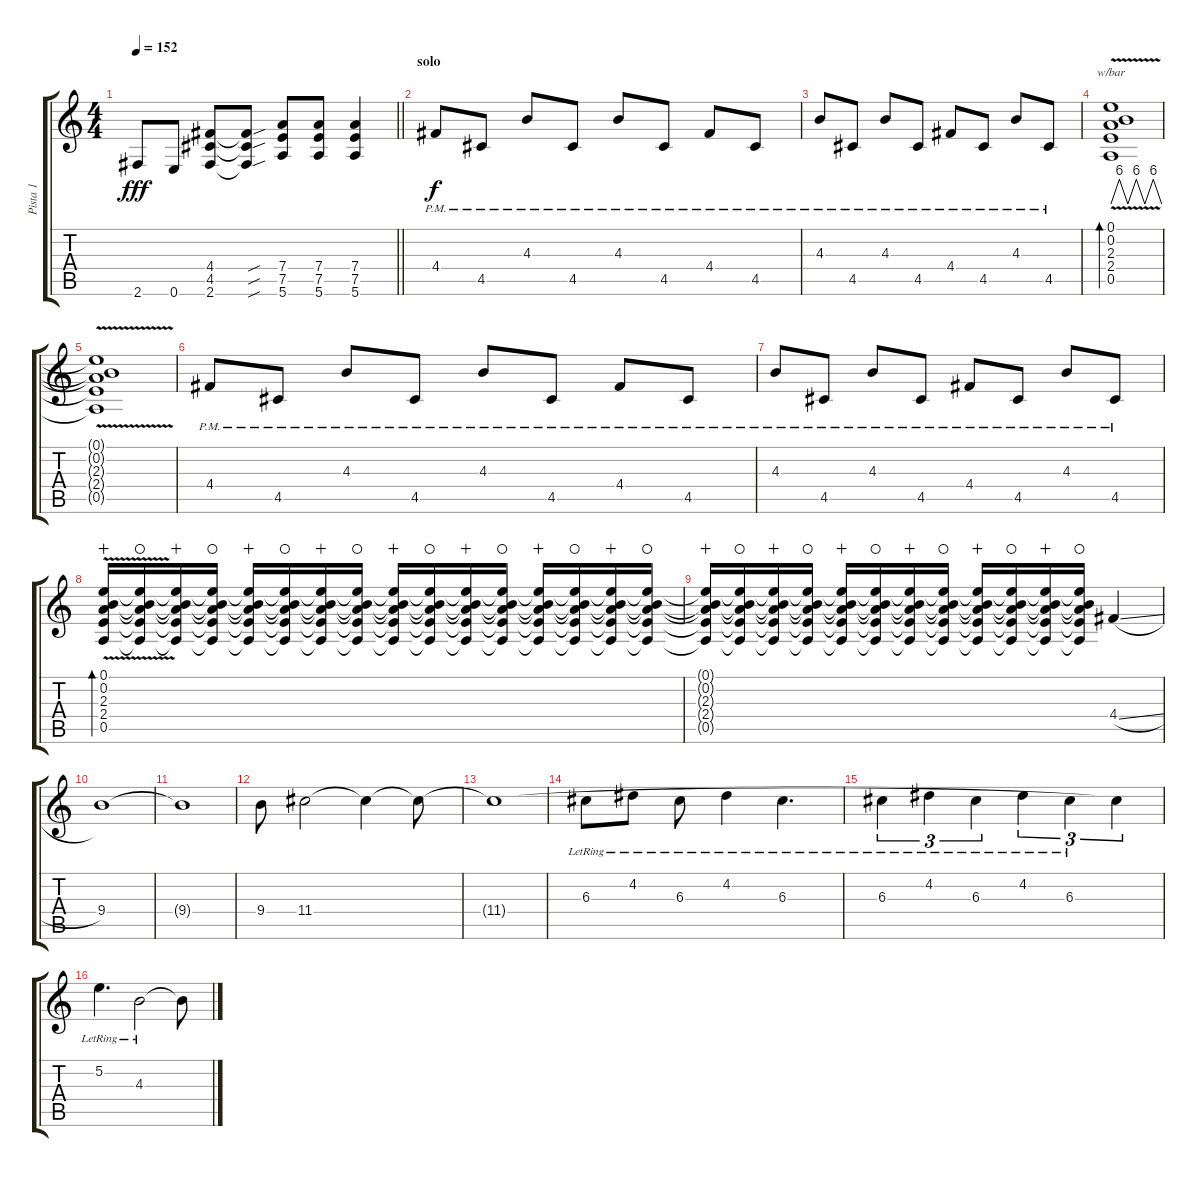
\track ("Pista 1" "Pista 1") {instrument electricguitarclean}
\staff {score tabs}
\tuning (E4 B3 G3 D3 A2 E2) {hide}
\ts (4 4)
\tempo 152
\clef g2
\barLineRight lightlight
\ks c
2.6.8{dy fff} 0.6.8 (4.4 4.5 2.6).8 (4.4{sou t} 4.5{sou t} 2.6{sou t}).8 (7.4 7.5 5.6).8 (7.4 7.5 5.6).8 (7.4 7.5 5.6).4 |
\section ("" "solo")
4.4{pm}.8{dy f volume 13 instrument electricguitarclean} 4.5{pm}.8 4.3{pm}.8 4.5{pm}.8 4.3{pm}.8 4.5{pm}.8 4.4{pm}.8 4.5{pm}.8 |
4.3{pm}.8 4.5{pm}.8 4.3{pm}.8 4.5{pm}.8 4.4{pm}.8 4.5{pm}.8 4.3{pm}.8 4.5{pm}.8 |
(0.1 0.2{v} 2.3 2.4 0.5).1{tbe (custom default 0 0 10 24 20 0 30 24 40 0 50 24 60 0) bd 240} |
(0.1{t} 0.2{t} 2.3{t} 2.4{t} 0.5{t}).1 |
4.4{pm}.8{volume 13 instrument electricguitarclean} 4.5{pm}.8 4.3{pm}.8 4.5{pm}.8 4.3{pm}.8 4.5{pm}.8 4.4{pm}.8 4.5{pm}.8 |
4.3{pm}.8 4.5{pm}.8 4.3{pm}.8 4.5{pm}.8 4.4{pm}.8 4.5{pm}.8 4.3{pm}.8 4.5{pm}.8 |
(0.1 0.2{v} 2.3 2.4 0.5).16{bd 240 wahc} (0.1{t} 0.2{t} 2.3{t} 2.4{t} 0.5{t}).16{waho} (0.1{t} 0.2{t} 2.3{t} 2.4{t} 0.5{t}).16{wahc} (0.1{t} 0.2{t} 2.3{t} 2.4{t} 0.5{t}).16{waho} (0.1{t} 0.2{t} 2.3{t} 2.4{t} 0.5{t}).16{wahc} (0.1{t} 0.2{t} 2.3{t} 2.4{t} 0.5{t}).16{waho} (0.1{t} 0.2{t} 2.3{t} 2.4{t} 0.5{t}).16{wahc} (0.1{t} 0.2{t} 2.3{t} 2.4{t} 0.5{t}).16{waho} (0.1{t} 0.2{t} 2.3{t} 2.4{t} 0.5{t}).16{wahc} (0.1{t} 0.2{t} 2.3{t} 2.4{t} 0.5{t}).16{waho} (0.1{t} 0.2{t} 2.3{t} 2.4{t} 0.5{t}).16{wahc} (0.1{t} 0.2{t} 2.3{t} 2.4{t} 0.5{t}).16{waho} (0.1{t} 0.2{t} 2.3{t} 2.4{t} 0.5{t}).16{wahc} (0.1{t} 0.2{t} 2.3{t} 2.4{t} 0.5{t}).16{waho} (0.1{t} 0.2{t} 2.3{t} 2.4{t} 0.5{t}).16{wahc} (0.1{t} 0.2{t} 2.3{t} 2.4{t} 0.5{t}).16{waho} |
(0.1{t} 0.2{t} 2.3{t} 2.4{t} 0.5{t}).16{wahc} (0.1{t} 0.2{t} 2.3{t} 2.4{t} 0.5{t}).16{waho} (0.1{t} 0.2{t} 2.3{t} 2.4{t} 0.5{t}).16{wahc} (0.1{t} 0.2{t} 2.3{t} 2.4{t} 0.5{t}).16{waho} (0.1{t} 0.2{t} 2.3{t} 2.4{t} 0.5{t}).16{wahc} (0.1{t} 0.2{t} 2.3{t} 2.4{t} 0.5{t}).16{waho} (0.1{t} 0.2{t} 2.3{t} 2.4{t} 0.5{t}).16{wahc} (0.1{t} 0.2{t} 2.3{t} 2.4{t} 0.5{t}).16{waho} (0.1{t} 0.2{t} 2.3{t} 2.4{t} 0.5{t}).16{wahc} (0.1{t} 0.2{t} 2.3{t} 2.4{t} 0.5{t}).16{waho} (0.1{t} 0.2{t} 2.3{t} 2.4{t} 0.5{t}).16{wahc} (0.1{t} 0.2{t} 2.3{t} 2.4{t} 0.5{t}).16{waho} 4.4{sl}.4 |
9.4.1{volume 14 instrument electricguitarclean} |
9.4{t}.1 |
9.4.8 11.4.2 11.4{t}.4 11.4{t}.8 |
11.4{t}.1 |
6.3{lr}.8 4.2{lr}.8 6.3{lr}.8 4.2{lr}.4 6.3{lr}.4{d} |
6.3{lr}.4{tu (3 2)} 4.2{lr}.4{tu (3 2)} 6.3{lr}.4{tu (3 2)} 4.2{lr}.4{tu (3 2)} 6.3{lr}.4{tu (3 2)} 11.4{t}.4{tu (3 2)} |
5.2{lr}.4{d} 4.3{lr}.2 4.3{t}.8
